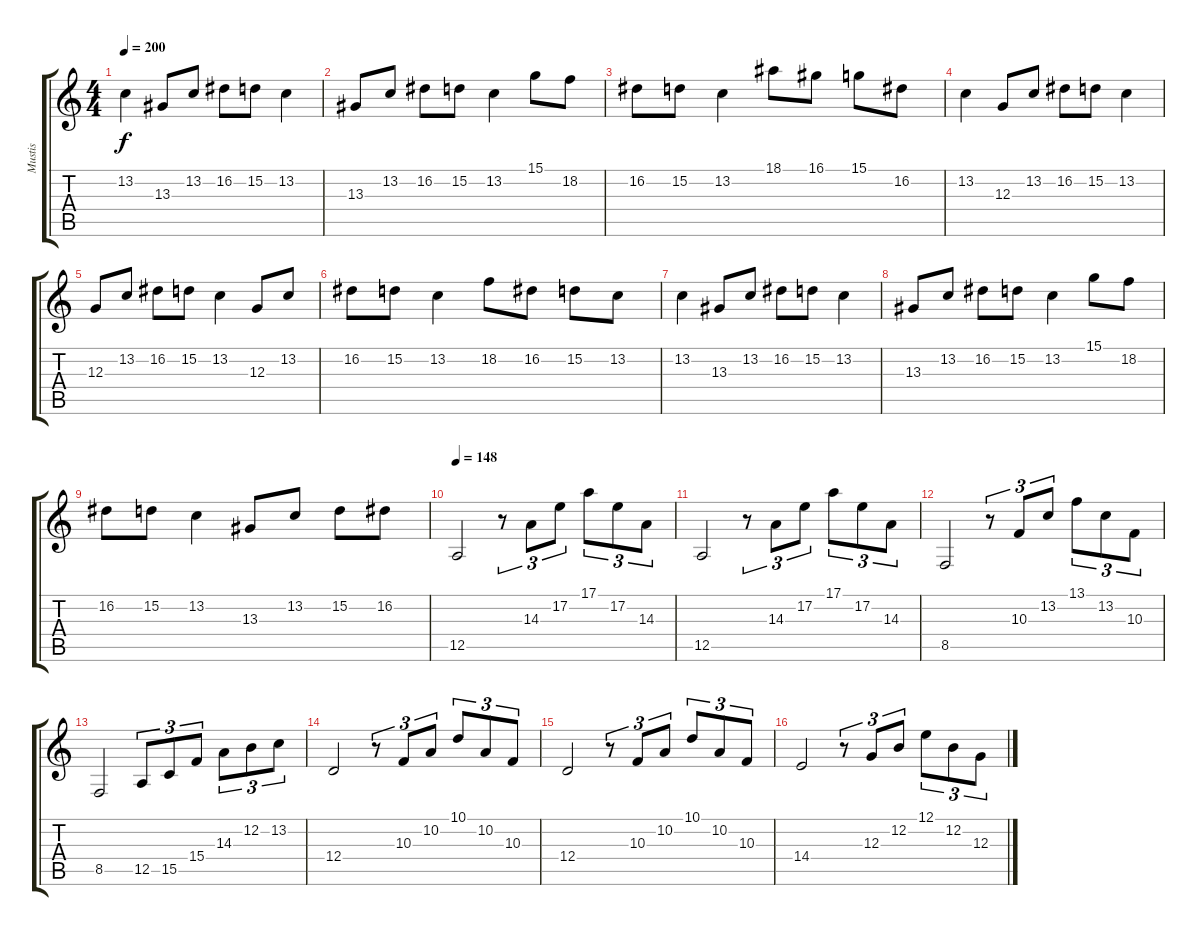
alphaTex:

\track ("Mustis" "Mustis") {instrument acousticgrandpiano}
\staff {score tabs}
\tuning (E4 B3 G3 D3 A2 E2) {hide}
\ts (4 4)
\tempo 200
\clef g2
\ks c
13.2.4{dy f} 13.3.8 13.2.8 16.2.8 15.2.8 13.2.4 |
13.3.8 13.2.8 16.2.8 15.2.8 13.2.4 15.1.8 18.2.8 |
16.2.8 15.2.8 13.2.4 18.1.8 16.1.8 15.1.8 16.2.8 |
13.2.4 12.3.8 13.2.8 16.2.8 15.2.8 13.2.4 |
12.3.8 13.2.8 16.2.8 15.2.8 13.2.4 12.3.8 13.2.8 |
16.2.8 15.2.8 13.2.4 18.2.8 16.2.8 15.2.8 13.2.8 |
13.2.4 13.3.8 13.2.8 16.2.8 15.2.8 13.2.4 |
13.3.8 13.2.8 16.2.8 15.2.8 13.2.4 15.1.8 18.2.8 |
16.2.8 15.2.8 13.2.4 13.3.8 13.2.8 15.2.8 16.2.8 |
\tempo 148
12.5.2 r.8{tu (3 2)} 14.3.8{tu (3 2)} 17.2.8{tu (3 2)} 17.1.8{tu (3 2)} 17.2.8{tu (3 2)} 14.3.8{tu (3 2)} |
12.5.2 r.8{tu (3 2)} 14.3.8{tu (3 2)} 17.2.8{tu (3 2)} 17.1.8{tu (3 2)} 17.2.8{tu (3 2)} 14.3.8{tu (3 2)} |
8.5.2 r.8{tu (3 2)} 10.3.8{tu (3 2)} 13.2.8{tu (3 2)} 13.1.8{tu (3 2)} 13.2.8{tu (3 2)} 10.3.8{tu (3 2)} |
8.5.2 12.5.8{tu (3 2)} 15.5.8{tu (3 2)} 15.4.8{tu (3 2)} 14.3.8{tu (3 2)} 12.2.8{tu (3 2)} 13.2.8{tu (3 2)} |
12.4.2 r.8{tu (3 2)} 10.3.8{tu (3 2)} 10.2.8{tu (3 2)} 10.1.8{tu (3 2)} 10.2.8{tu (3 2)} 10.3.8{tu (3 2)} |
12.4.2 r.8{tu (3 2)} 10.3.8{tu (3 2)} 10.2.8{tu (3 2)} 10.1.8{tu (3 2)} 10.2.8{tu (3 2)} 10.3.8{tu (3 2)} |
14.4.2 r.8{tu (3 2)} 12.3.8{tu (3 2)} 12.2.8{tu (3 2)} 12.1.8{tu (3 2)} 12.2.8{tu (3 2)} 12.3.8{tu (3 2)}
